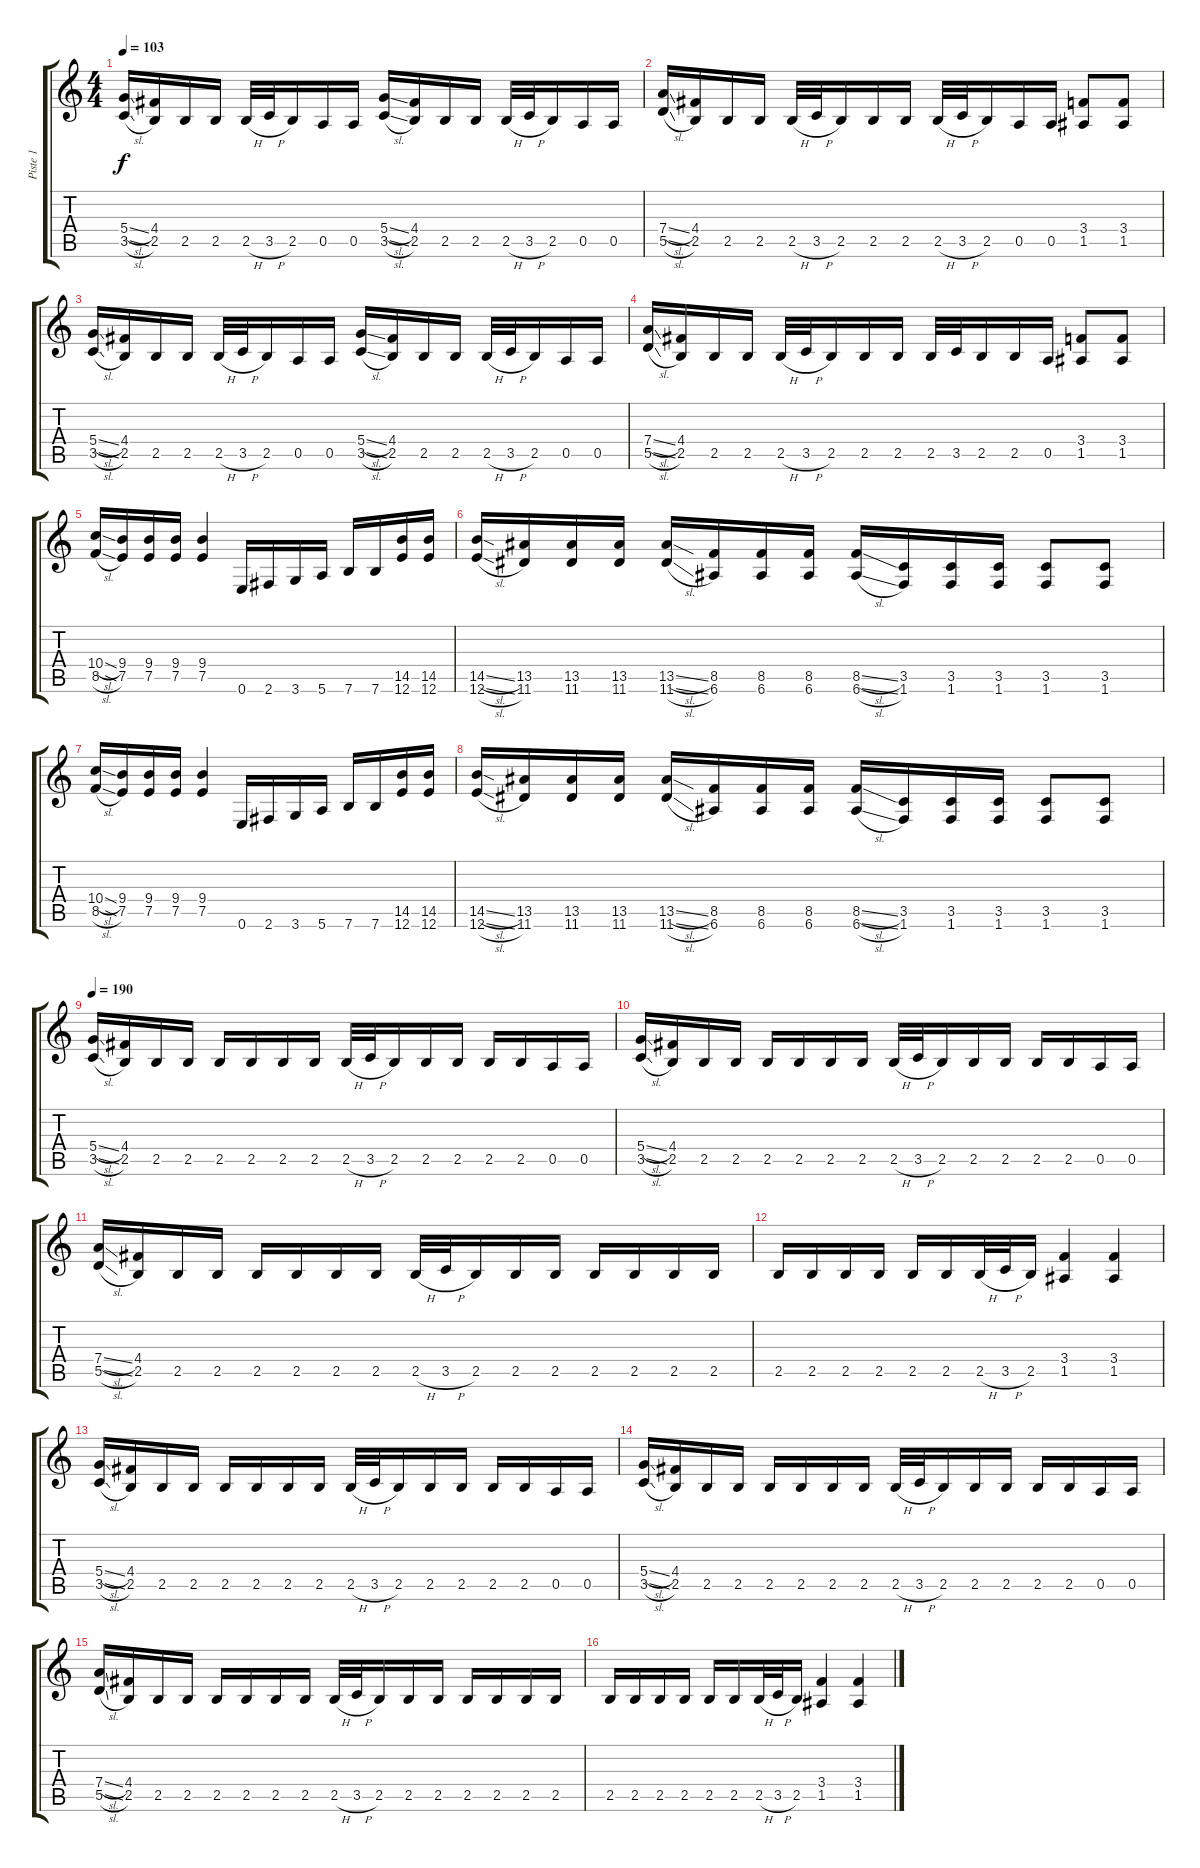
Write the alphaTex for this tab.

\track ("Piste 1" "Piste 1") {instrument distortionguitar}
\staff {score tabs}
\tuning (E4 B3 G3 D3 A2 E2) {hide}
\ts (4 4)
\tempo 103
\clef g2
\ks c
(5.4{sl} 3.5{sl}).16{dy f} (4.4 2.5).16 2.5.16 2.5.16 2.5{h}.32 3.5{h}.32 2.5.16 0.5.16 0.5.16 (5.4{sl} 3.5{sl}).16 (4.4 2.5).16 2.5.16 2.5.16 2.5{h}.32 3.5{h}.32 2.5.16 0.5.16 0.5.16 |
(7.4{sl} 5.5{sl}).16 (4.4 2.5).16 2.5.16 2.5.16 2.5{h}.32 3.5{h}.32 2.5.16 2.5.16 2.5.16 2.5{h}.32 3.5{h}.32 2.5.16 0.5.16 0.5.16 (3.4 1.5).8 (3.4 1.5).8 |
(5.4{sl} 3.5{sl}).16 (4.4 2.5).16 2.5.16 2.5.16 2.5{h}.32 3.5{h}.32 2.5.16 0.5.16 0.5.16 (5.4{sl} 3.5{sl}).16 (4.4 2.5).16 2.5.16 2.5.16 2.5{h}.32 3.5{h}.32 2.5.16 0.5.16 0.5.16 |
(7.4{sl} 5.5{sl}).16 (4.4 2.5).16 2.5.16 2.5.16 2.5{h}.32 3.5{h}.32 2.5.16 2.5.16 2.5.16 2.5.32 3.5.32 2.5.16 2.5.16 0.5.16 (3.4 1.5).8 (3.4 1.5).8 |
(10.4{sl} 8.5{sl}).16 (9.4 7.5).16 (9.4 7.5).16 (9.4 7.5).16 (9.4 7.5).4 0.6.16 2.6.16 3.6.16 5.6.16 7.6.16 7.6.16 (14.5 12.6).16 (14.5 12.6).16 |
(14.5{sl} 12.6{sl}).16 (13.5 11.6).16 (13.5 11.6).16 (13.5 11.6).16 (13.5{sl} 11.6{sl}).16 (8.5 6.6).16 (8.5 6.6).16 (8.5 6.6).16 (8.5{sl} 6.6{sl}).16 (3.5 1.6).16 (3.5 1.6).16 (3.5 1.6).16 (3.5 1.6).8 (3.5 1.6).8 |
(10.4{sl} 8.5{sl}).16 (9.4 7.5).16 (9.4 7.5).16 (9.4 7.5).16 (9.4 7.5).4 0.6.16 2.6.16 3.6.16 5.6.16 7.6.16 7.6.16 (14.5 12.6).16 (14.5 12.6).16 |
(14.5{sl} 12.6{sl}).16 (13.5 11.6).16 (13.5 11.6).16 (13.5 11.6).16 (13.5{sl} 11.6{sl}).16 (8.5 6.6).16 (8.5 6.6).16 (8.5 6.6).16 (8.5{sl} 6.6{sl}).16 (3.5 1.6).16 (3.5 1.6).16 (3.5 1.6).16 (3.5 1.6).8 (3.5 1.6).8 |
\tempo 190
(5.4{sl} 3.5{sl}).16 (4.4 2.5).16 2.5.16 2.5.16 2.5.16 2.5.16 2.5.16 2.5.16 2.5{h}.32 3.5{h}.32 2.5.16 2.5.16 2.5.16 2.5.16 2.5.16 0.5.16 0.5.16 |
(5.4{sl} 3.5{sl}).16 (4.4 2.5).16 2.5.16 2.5.16 2.5.16 2.5.16 2.5.16 2.5.16 2.5{h}.32 3.5{h}.32 2.5.16 2.5.16 2.5.16 2.5.16 2.5.16 0.5.16 0.5.16 |
(7.4{sl} 5.5{sl}).16 (4.4 2.5).16 2.5.16 2.5.16 2.5.16 2.5.16 2.5.16 2.5.16 2.5{h}.32 3.5{h}.32 2.5.16 2.5.16 2.5.16 2.5.16 2.5.16 2.5.16 2.5.16 |
2.5.16 2.5.16 2.5.16 2.5.16 2.5.16 2.5.16 2.5{h}.32 3.5{h}.32 2.5.16 (3.4 1.5).4 (3.4 1.5).4 |
(5.4{sl} 3.5{sl}).16 (4.4 2.5).16 2.5.16 2.5.16 2.5.16 2.5.16 2.5.16 2.5.16 2.5{h}.32 3.5{h}.32 2.5.16 2.5.16 2.5.16 2.5.16 2.5.16 0.5.16 0.5.16 |
(5.4{sl} 3.5{sl}).16 (4.4 2.5).16 2.5.16 2.5.16 2.5.16 2.5.16 2.5.16 2.5.16 2.5{h}.32 3.5{h}.32 2.5.16 2.5.16 2.5.16 2.5.16 2.5.16 0.5.16 0.5.16 |
(7.4{sl} 5.5{sl}).16 (4.4 2.5).16 2.5.16 2.5.16 2.5.16 2.5.16 2.5.16 2.5.16 2.5{h}.32 3.5{h}.32 2.5.16 2.5.16 2.5.16 2.5.16 2.5.16 2.5.16 2.5.16 |
2.5.16 2.5.16 2.5.16 2.5.16 2.5.16 2.5.16 2.5{h}.32 3.5{h}.32 2.5.16 (3.4 1.5).4 (3.4 1.5).4
